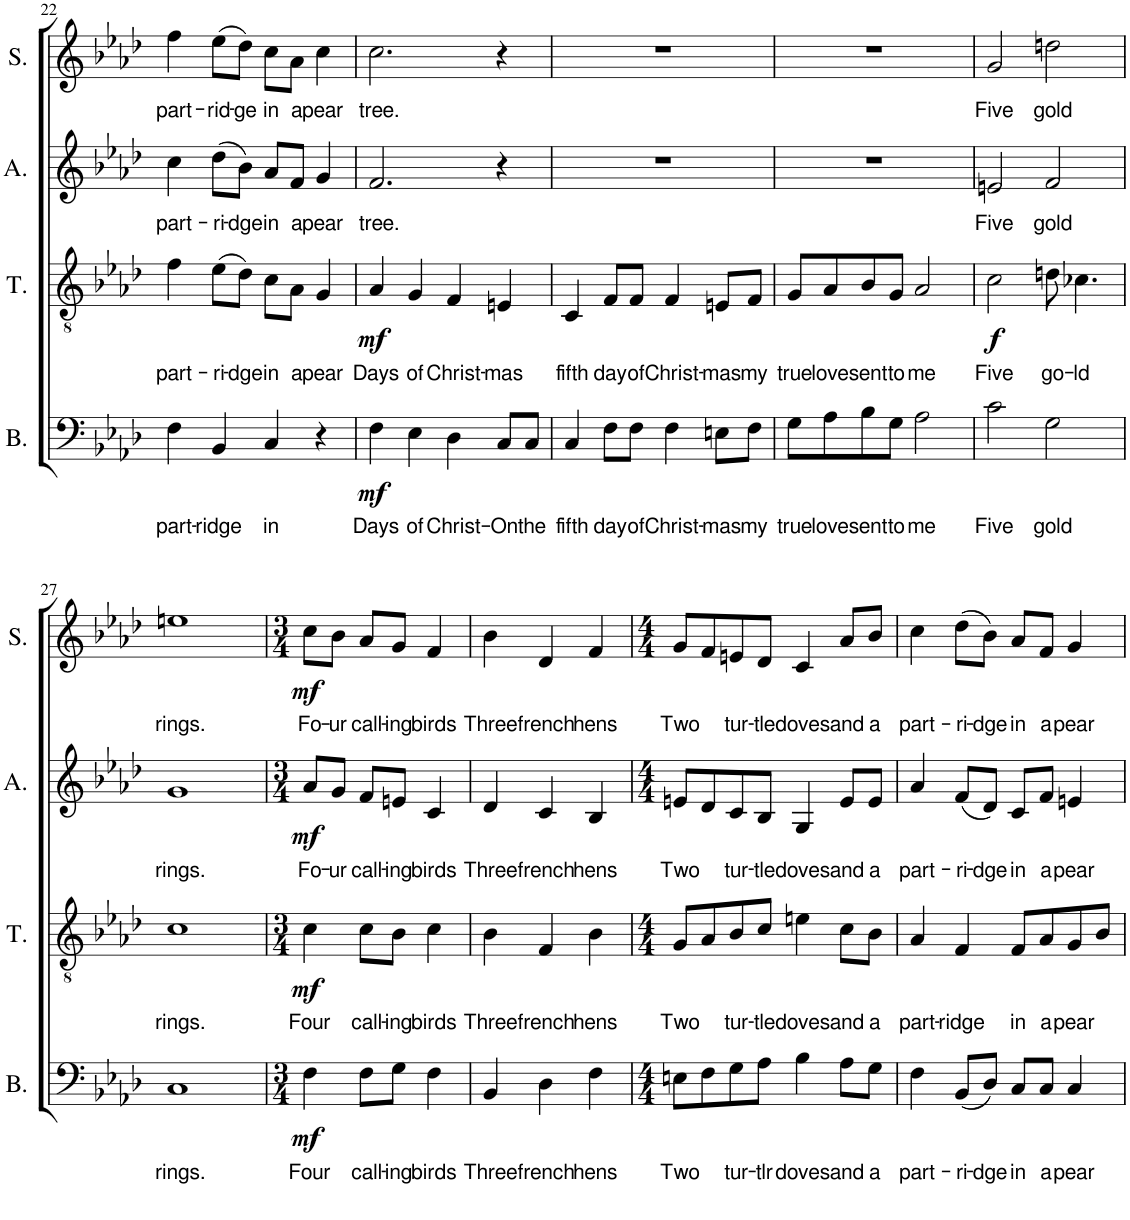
**kern	**text	**dynam	**kern	**text	**dynam	**kern	**text	**dynam	**kern	**text	**dynam
*part4	*part4	*part4	*part3	*part3	*part3	*part2	*part2	*part2	*part1	*part1	*part1
*staff4	*staff4	*staff4	*staff3	*staff3	*staff3	*staff2	*staff2	*staff2	*staff1	*staff1	*staff1
*I"Bass	*	*	*I"Tenor	*	*	*I"Alto	*	*	*I"Soprano	*	*
*I'B.	*	*	*I'T.	*	*	*I'A.	*	*	*I'S.	*	*
!!LO:PB:g=z
*clefF4	*	*	*clefGv2	*	*	*clefG2	*	*	*clefG2	*	*
*k[b-e-a-d-]	*	*	*k[b-e-a-d-]	*	*	*k[b-e-a-d-]	*	*	*k[b-e-a-d-]	*	*
*M4/4	*	*	*M4/4	*	*	*M4/4	*	*	*M4/4	*	*
=22	=22	=22	=22	=22	=22	=22	=22	=22	=22	=22	=22
!	!LO:LY:b	!	!	!LO:LY:b	!	!	!LO:LY:b	!	!	!LO:LY:b	!
4F\	part-	.	4f\	part-	.	4cc\	part-	.	4ff\	part-	.
!	!LO:LY:b	!	!	!LO:LY:b	!	!	!LO:LY:b	!	!	!LO:LY:b	!
4BB-/	-ridge	.	(8e-\L	-ri-	.	(8dd-\L	-ri-	.	(8ee-\L	-rid-	.
!	!	!	!	!LO:LY:b	!	!	!LO:LY:b	!	!	!LO:LY:b	!
.	.	.	8d-\J)	-dge	.	8b-\J)	-dge	.	8dd-\J)	-ge	.
!	!LO:LY:b	!	!	!LO:LY:b	!	!	!LO:LY:b	!	!	!LO:LY:b	!
4C/	in	.	8c\L	in	.	8a-/L	in	.	8cc\L	in	.
!	!	!	!	!LO:LY:b	!	!	!LO:LY:b	!	!	!LO:LY:b	!
.	.	.	8A-\J	a	.	8f/J	a	.	8a-\J	a	.
!	!	!	!	!LO:LY:b	!	!	!LO:LY:b	!	!	!LO:LY:b	!
4r	.	.	4G/	pear	.	4g/	pear	.	4cc\	pear	.
=23	=23	=23	=23	=23	=23	=23	=23	=23	=23	=23	=23
!	!LO:LY:b	!LO:DY:b	!	!LO:LY:b	!LO:DY:b	!	!LO:LY:b	!	!	!LO:LY:b	!
4F\	Days	mf	4A-/	Days	mf	2.f/	tree.	.	2.cc\	tree.	.
!	!LO:LY:b	!	!	!LO:LY:b	!	!	!	!	!	!	!
4E-\	of	.	4G/	of	.	.	.	.	.	.	.
!	!LO:LY:b	!	!	!LO:LY:b	!	!	!	!	!	!	!
4D-\	Christ-	.	4F/	Christ-	.	.	.	.	.	.	.
!	!LO:LY:b	!	!	!LO:LY:b	!	!	!	!	!	!	!
8C/L	On	.	4En/	-mas	.	4r	.	.	4r	.	.
!	!LO:LY:b	!	!	!	!	!	!	!	!	!	!
8C/J	the	.	.	.	.	.	.	.	.	.	.
=24	=24	=24	=24	=24	=24	=24	=24	=24	=24	=24	=24
!	!LO:LY:b	!	!	!LO:LY:b	!	!	!	!	!	!	!
4C/	fifth	.	4C/	fifth	.	1r	.	.	1r	.	.
!	!LO:LY:b	!	!	!LO:LY:b	!	!	!	!	!	!	!
8F\L	day	.	8F/L	day	.	.	.	.	.	.	.
!	!LO:LY:b	!	!	!LO:LY:b	!	!	!	!	!	!	!
8F\J	of	.	8F/J	of	.	.	.	.	.	.	.
!	!LO:LY:b	!	!	!LO:LY:b	!	!	!	!	!	!	!
4F\	Christ-	.	4F/	Christ-	.	.	.	.	.	.	.
!	!LO:LY:b	!	!	!LO:LY:b	!	!	!	!	!	!	!
8En\L	-mas	.	8En/L	-mas	.	.	.	.	.	.	.
!	!LO:LY:b	!	!	!LO:LY:b	!	!	!	!	!	!	!
8F\J	my	.	8F/J	my	.	.	.	.	.	.	.
=25	=25	=25	=25	=25	=25	=25	=25	=25	=25	=25	=25
!	!LO:LY:b	!	!	!LO:LY:b	!	!	!	!	!	!	!
8G\L	true	.	8G/L	true	.	1r	.	.	1r	.	.
!	!LO:LY:b	!	!	!LO:LY:b	!	!	!	!	!	!	!
8A-\	love	.	8A-/	love	.	.	.	.	.	.	.
!	!LO:LY:b	!	!	!LO:LY:b	!	!	!	!	!	!	!
8B-\	sent	.	8B-/	sent	.	.	.	.	.	.	.
!	!LO:LY:b	!	!	!LO:LY:b	!	!	!	!	!	!	!
8G\J	to	.	8G/J	to	.	.	.	.	.	.	.
!	!LO:LY:b	!	!	!LO:LY:b	!	!	!	!	!	!	!
2A-\	me	.	2A-/	me	.	.	.	.	.	.	.
=26	=26	=26	=26	=26	=26	=26	=26	=26	=26	=26	=26
!	!LO:LY:b	!	!	!LO:LY:b	!LO:DY:b	!	!LO:LY:b	!	!	!LO:LY:b	!
2c\	Five	.	2c\	Five	f	2en/	Five	.	2g/	Five	.
!	!LO:LY:b	!	!	!LO:LY:b	!	!	!LO:LY:b	!	!	!LO:LY:b	!
2G\	gold	.	8dn\	go-	.	2f/	gold	.	2ddn\	gold	.
!	!	!	!	!LO:LY:b	!	!	!	!	!	!	!
.	.	.	4.c-X\	-ld	.	.	.	.	.	.	.
!!LO:LB:g=z
=27	=27	=27	=27	=27	=27	=27	=27	=27	=27	=27	=27
!	!LO:LY:b	!	!	!LO:LY:b	!	!	!LO:LY:b	!	!	!LO:LY:b	!
1C	rings.	.	1c	rings.	.	1g	rings.	.	1een	rings.	.
=28	=28	=28	=28	=28	=28	=28	=28	=28	=28	=28	=28
*M3/4	*	*	*M3/4	*	*	*M3/4	*	*	*M3/4	*	*
!	!LO:LY:b	!LO:DY:b	!	!LO:LY:b	!LO:DY:b	!	!LO:LY:b	!LO:DY:b	!	!LO:LY:b	!LO:DY:b
4F\	Four	mf	4c\	Four	mf	8a-/L	Fo-	mf	8cc\L	Fo-	mf
!	!	!	!	!	!	!	!LO:LY:b	!	!	!LO:LY:b	!
.	.	.	.	.	.	8g/J	-ur	.	8b-\J	-ur	.
!	!LO:LY:b	!	!	!LO:LY:b	!	!	!LO:LY:b	!	!	!LO:LY:b	!
8F\L	call-	.	8c\L	call-	.	8f/L	call-	.	8a-/L	call-	.
!	!LO:LY:b	!	!	!LO:LY:b	!	!	!LO:LY:b	!	!	!LO:LY:b	!
8G\J	-ing	.	8B-\J	-ing	.	8en/J	-ing	.	8g/J	-ing	.
!	!LO:LY:b	!	!	!LO:LY:b	!	!	!LO:LY:b	!	!	!LO:LY:b	!
4F\	birds	.	4c\	birds	.	4c/	birds	.	4f/	birds	.
=29	=29	=29	=29	=29	=29	=29	=29	=29	=29	=29	=29
!	!LO:LY:b	!	!	!LO:LY:b	!	!	!LO:LY:b	!	!	!LO:LY:b	!
4BB-/	Three	.	4B-\	Three	.	4d-/	Three	.	4b-\	Three	.
!	!LO:LY:b	!	!	!LO:LY:b	!	!	!LO:LY:b	!	!	!LO:LY:b	!
4D-\	french	.	4F/	french	.	4c/	french	.	4d-/	french	.
!	!LO:LY:b	!	!	!LO:LY:b	!	!	!LO:LY:b	!	!	!LO:LY:b	!
4F\	hens	.	4B-\	hens	.	4B-/	hens	.	4f/	hens	.
=30	=30	=30	=30	=30	=30	=30	=30	=30	=30	=30	=30
*M4/4	*	*	*M4/4	*	*	*M4/4	*	*	*M4/4	*	*
!	!LO:LY:b	!	!	!LO:LY:b	!	!	!LO:LY:b	!	!	!LO:LY:b	!
8En\L	Two	.	8G/L	Two	.	8en/L	Two	.	8g/L	Two	.
8F\	.	.	8A-/	.	.	8d-/	.	.	8f/	.	.
!	!LO:LY:b	!	!	!LO:LY:b	!	!	!LO:LY:b	!	!	!LO:LY:b	!
8G\	tur-	.	8B-/	tur-	.	8c/	tur-	.	8en/	tur-	.
!	!LO:LY:b	!	!	!LO:LY:b	!	!	!LO:LY:b	!	!	!LO:LY:b	!
8A-\J	-tlr	.	8c/J	-tle	.	8B-/J	-tle	.	8d-/J	-tle	.
!	!LO:LY:b	!	!	!LO:LY:b	!	!	!LO:LY:b	!	!	!LO:LY:b	!
4B-\	doves	.	4en\	doves	.	4G/	doves	.	4c/	doves	.
!	!LO:LY:b	!	!	!LO:LY:b	!	!	!LO:LY:b	!	!	!LO:LY:b	!
8A-\L	and	.	8c\L	and	.	8e/L	and	.	8a-/L	and	.
!	!LO:LY:b	!	!	!LO:LY:b	!	!	!LO:LY:b	!	!	!LO:LY:b	!
8G\J	a	.	8B-\J	a	.	8e/J	a	.	8b-/J	a	.
=31	=31	=31	=31	=31	=31	=31	=31	=31	=31	=31	=31
!	!LO:LY:b	!	!	!LO:LY:b	!	!	!LO:LY:b	!	!	!LO:LY:b	!
4F\	part-	.	4A-/	part-	.	4a-/	part-	.	4cc\	part-	.
!	!LO:LY:b	!	!	!LO:LY:b	!	!	!LO:LY:b	!	!	!LO:LY:b	!
(8BB-/L	ri-	.	4F/	-ridge	.	(8f/L	-ri-	.	(8dd-\L	-ri-	.
!	!LO:LY:b	!	!	!	!	!	!LO:LY:b	!	!	!LO:LY:b	!
8D-/J)	-dge	.	.	.	.	8d-/J)	-dge	.	8b-\J)	-dge	.
!	!LO:LY:b	!	!	!LO:LY:b	!	!	!LO:LY:b	!	!	!LO:LY:b	!
8C/L	in	.	8F/L	in	.	8c/L	in	.	8a-/L	in	.
!	!LO:LY:b	!	!	!LO:LY:b	!	!	!LO:LY:b	!	!	!LO:LY:b	!
8C/J	a	.	8A-/	a	.	8f/J	a	.	8f/J	a	.
!	!LO:LY:b	!	!	!LO:LY:b	!	!	!LO:LY:b	!	!	!LO:LY:b	!
4C/	pear	.	8G/	pear	.	4en/	pear	.	4g/	pear	.
.	.	.	8B-/J	.	.	.	.	.	.	.	.
=	=	=	=	=	=	=	=	=	=	=	=
*-	*-	*-	*-	*-	*-	*-	*-	*-	*-	*-	*-
